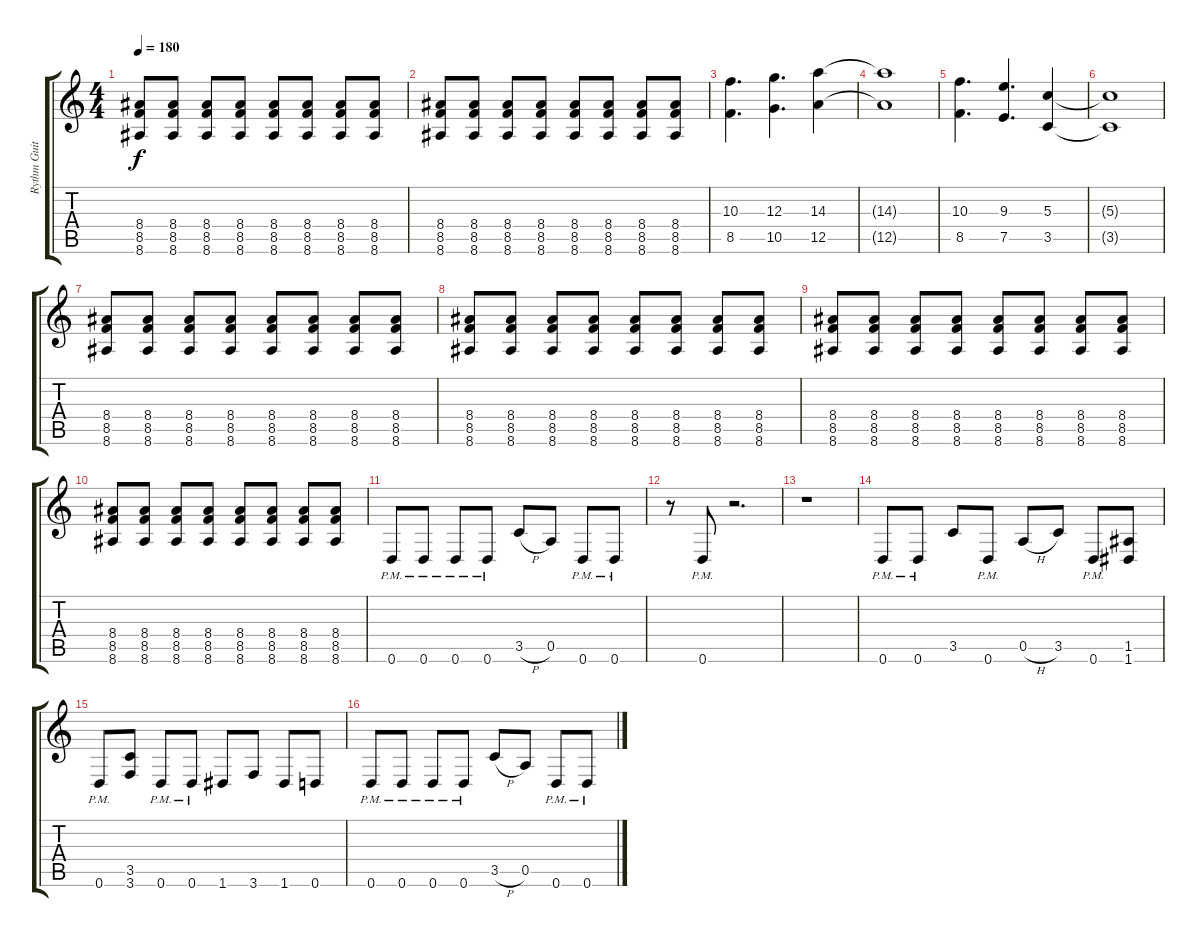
\track ("Rythm Guitar" "Rythm Guit") {instrument distortionguitar}
\staff {score tabs}
\tuning (E4 B3 G3 D3 A2 D2) {hide}
\ts (4 4)
\tempo 180
\clef g2
\ks c
(8.4 8.5 8.6).8{dy f} (8.4 8.5 8.6).8 (8.4 8.5 8.6).8 (8.4 8.5 8.6).8 (8.4 8.5 8.6).8 (8.4 8.5 8.6).8 (8.4 8.5 8.6).8 (8.4 8.5 8.6).8 |
(8.4 8.5 8.6).8 (8.4 8.5 8.6).8 (8.4 8.5 8.6).8 (8.4 8.5 8.6).8 (8.4 8.5 8.6).8 (8.4 8.5 8.6).8 (8.4 8.5 8.6).8 (8.4 8.5 8.6).8 |
(10.3 8.5).4{d} (12.3 10.5).4{d} (14.3 12.5).4 |
(14.3{t} 12.5{t}).1 |
(10.3 8.5).4{d} (9.3 7.5).4{d} (5.3 3.5).4 |
(5.3{t} 3.5{t}).1 |
(8.4 8.5 8.6).8 (8.4 8.5 8.6).8 (8.4 8.5 8.6).8 (8.4 8.5 8.6).8 (8.4 8.5 8.6).8 (8.4 8.5 8.6).8 (8.4 8.5 8.6).8 (8.4 8.5 8.6).8 |
(8.4 8.5 8.6).8 (8.4 8.5 8.6).8 (8.4 8.5 8.6).8 (8.4 8.5 8.6).8 (8.4 8.5 8.6).8 (8.4 8.5 8.6).8 (8.4 8.5 8.6).8 (8.4 8.5 8.6).8 |
(8.4 8.5 8.6).8 (8.4 8.5 8.6).8 (8.4 8.5 8.6).8 (8.4 8.5 8.6).8 (8.4 8.5 8.6).8 (8.4 8.5 8.6).8 (8.4 8.5 8.6).8 (8.4 8.5 8.6).8 |
(8.4 8.5 8.6).8 (8.4 8.5 8.6).8 (8.4 8.5 8.6).8 (8.4 8.5 8.6).8 (8.4 8.5 8.6).8 (8.4 8.5 8.6).8 (8.4 8.5 8.6).8 (8.4 8.5 8.6).8 |
0.6{pm}.8 0.6{pm}.8 0.6{pm}.8 0.6{pm}.8 3.5{h}.8 0.5.8 0.6{pm}.8 0.6{pm}.8 |
r.8 0.6{pm}.8 r.2{d} |
r.1 |
0.6{pm}.8 0.6{pm}.8 3.5.8 0.6{pm}.8 0.5{h}.8 3.5.8 0.6{pm}.8 (1.5 1.6).8 |
0.6{pm}.8 (3.5 3.6).8 0.6{pm}.8 0.6{pm}.8 1.6.8 3.6.8 1.6.8 0.6.8 |
0.6{pm}.8 0.6{pm}.8 0.6{pm}.8 0.6{pm}.8 3.5{h}.8 0.5.8 0.6{pm}.8 0.6{pm}.8
